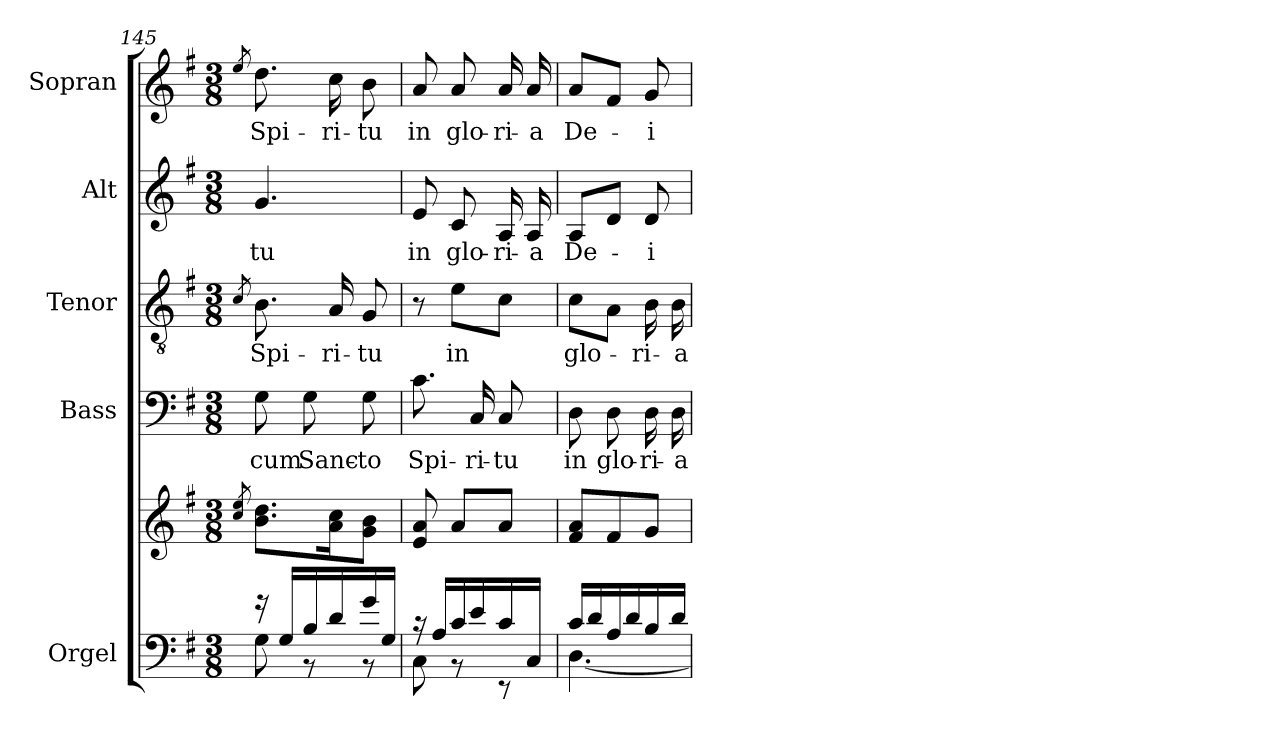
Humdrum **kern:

**kern	**kern	**kern	**text	**kern	**text	**kern	**text	**kern	**text
*part5	*part5	*part4	*part4	*part3	*part3	*part2	*part2	*part1	*part1
*staff6	*staff5	*staff4	*staff4	*staff3	*staff3	*staff2	*staff2	*staff1	*staff1
*I"Orgel	*	*I"Bass	*	*I"Tenor	*	*I"Alt	*	*I"Sopran	*
*I'Org.	*	*I'B.	*	*I'T.	*	*I'A.	*	*I'S.	*
*clefF4	*clefG2	*clefF4	*	*clefGv2	*	*clefG2	*	*clefG2	*
*k[f#]	*k[f#]	*k[f#]	*	*k[f#]	*	*k[f#]	*	*k[f#]	*
*G:	*G:	*G:	*	*G:	*	*G:	*	*G:	*
*M3/8	*M3/8	*M3/8	*	*M3/8	*	*M3/8	*	*M3/8	*
=145	=145	=145	=145	=145	=145	=145	=145	=145	=145
.	8qcc/ 8qee/	.	.	8qc/	.	.	.	8qee/	.
*^	*	*	*	*	*	*	*	*	*
!	!	!	!	!LO:LY:b	!	!LO:LY:b	!	!LO:LY:b	!	!LO:LY:b
16rf	8G\	8.b\ 8.dd\L	8G\	cum	8.B\	Spi-	4.g/	-tu	8.dd\	Spi-
16G/LL	.	.	.	.	.	.	.	.	.	.
!	!	!	!	!LO:LY:b	!	!	!	!	!	!
16B/	8r	.	8G\	Sanc-	.	.	.	.	.	.
!	!	!	!	!	!	!LO:LY:b	!	!	!	!LO:LY:b
16d/	.	16a\ 16cc\k	.	.	16A/	-ri-	.	.	16cc\	-ri-
!	!	!	!	!LO:LY:b	!	!LO:LY:b	!	!	!	!LO:LY:b
16g/	8r	8g\ 8b\J	8G\	-to	8G/	-tu	.	.	8b\	-tu
16G/JJ	.	.	.	.	.	.	.	.	.	.
=146	=146	=146	=146	=146	=146	=146	=146	=146	=146	=146
!	!	!	!	!LO:LY:b	!	!	!	!LO:LY:b	!	!LO:LY:b
16rc	8C\	8e/ 8a/	8.c\	Spi-	8r	.	8e/	in	8a/	in
16A/LL	.	.	.	.	.	.	.	.	.	.
!	!	!	!	!	!	!LO:LY:b	!	!LO:LY:b	!	!LO:LY:b
16c/	8r	8a/L	.	.	8e\L	in	8c/	glo-	8a/	glo-
!	!	!	!	!LO:LY:b	!	!	!	!	!	!
16e/	.	.	16C/	-ri-	.	.	.	.	.	.
!	!	!	!	!LO:LY:b	!	!	!	!LO:LY:b	!	!LO:LY:b
16c/	8r	8a/J	8C/	-tu	8c\J	.	16A/	-ri-	16a/	-ri-
!	!	!	!	!	!	!	!	!LO:LY:b	!	!LO:LY:b
16C/JJ	.	.	.	.	.	.	16A/	-a	16a/	-a
=147	=147	=147	=147	=147	=147	=147	=147	=147	=147	=147
!	!	!	!	!LO:LY:b	!	!LO:LY:b	!	!LO:LY:b	!	!LO:LY:b
16c/LL	[<4.D\	8f#/ 8a/L	8D\	in	8c\L	glo-	8A/L	De-	8a/L	De-
16d/	.	.	.	.	.	.	.	.	.	.
!	!	!	!	!LO:LY:b	!	!	!	!	!	!
16A/	.	8f#/	8D\	glo-	8A\J	.	8d/J	.	8f#/J	.
16d/	.	.	.	.	.	.	.	.	.	.
!	!	!	!	!LO:LY:b	!	!LO:LY:b	!	!LO:LY:b	!	!LO:LY:b
16B/	.	8g/J	16D\	-ri-	16B\	-ri-	8d/	-i	8g/	-i
!	!	!	!	!LO:LY:b	!	!LO:LY:b	!	!	!	!
16d/JJ	.	.	16D\	-a	16B\	-a	.	.	.	.
*v	*v	*	*	*	*	*	*	*	*	*
=	=	=	=	=	=	=	=	=	=
*-	*-	*-	*-	*-	*-	*-	*-	*-	*-
